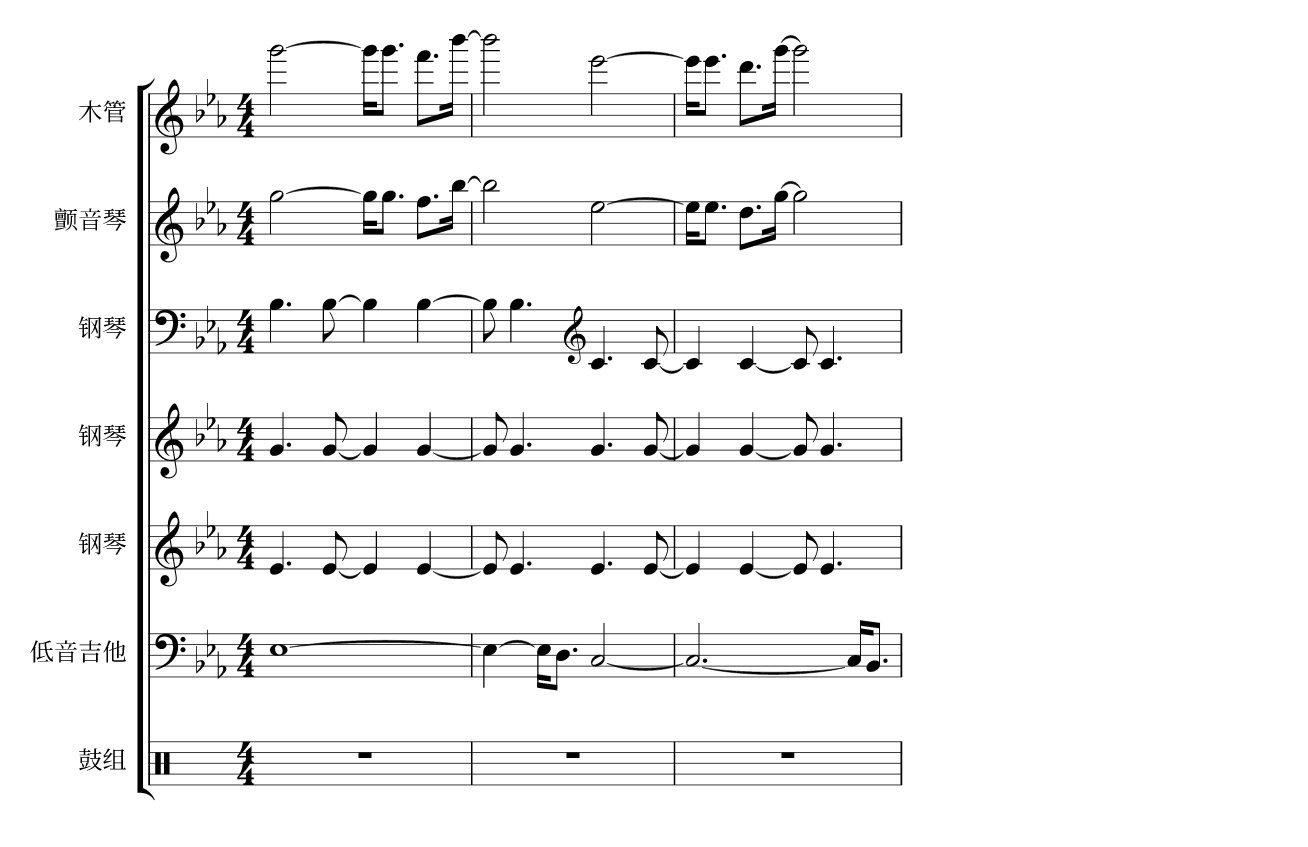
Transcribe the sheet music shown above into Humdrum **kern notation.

**kern	**kern	**kern	**kern	**kern	**kern	**kern
*part7	*part6	*part5	*part4	*part3	*part2	*part1
*staff7	*staff6	*staff5	*staff4	*staff3	*staff2	*staff1
*I"鼓组	*I"低音吉他	*I"钢琴	*I"钢琴	*I"钢琴	*I"颤音琴	*I"木管
*clefX	*clefF4	*clefG2	*clefG2	*clefF4	*clefG2	*clefG2
*	*ITrd7c12	*	*	*	*	*
*k[]	*k[b-e-a-]	*k[b-e-a-]	*k[b-e-a-]	*k[b-e-a-]	*k[b-e-a-]	*k[b-e-a-]
*M4/4	*M4/4	*M4/4	*M4/4	*M4/4	*M4/4	*M4/4
*MM120	*MM120	*MM120	*MM120	*MM120	*MM120	*MM120
=1	=1	=1	=1	=1	=1	=1
1r	[1EE-	4.e-/	4.g/	4.B-\	[2gg\	[2ggg\
.	.	[8e-/	[8g/	[8B-\	.	.
.	.	4e-/]	4g/]	4B-\]	16gg\KL]	16ggg\KL]
.	.	.	.	.	8.gg\J	8.ggg\J
.	.	[4e-/	[4g/	[4B-\	8.ff\L	8.fff\L
.	.	.	.	.	[16bb-\Jk	[16bbb-\Jk
=2	=2	=2	=2	=2	=2	=2
1r	4EE-\_	8e-/]	8g/]	8B-\]	2bb-\]	2bbb-\]
.	.	4.e-/	4.g/	4.B-\	.	.
.	16EE-\KL]	.	.	.	.	.
.	8.DD\J	.	.	.	.	.
*	*	*	*	*clefG2	*	*
.	[2CC/	4.e-/	4.g/	4.c/	[2ee-\	[2eee-\
.	.	[8e-/	[8g/	[8c/	.	.
=3	=3	=3	=3	=3	=3	=3
1r	2.CC/_	4e-/]	4g/]	4c/]	16ee-\KL]	16eee-\KL]
.	.	.	.	.	8.ee-\J	8.eee-\J
.	.	[4e-/	[4g/	[4c/	8.dd\L	8.ddd\L
.	.	.	.	.	[16gg\Jk	[16ggg\Jk
.	.	8e-/]	8g/]	8c/]	2gg\]	2ggg\]
.	.	4.e-/	4.g/	4.c/	.	.
.	16CC/KL]	.	.	.	.	.
.	8.BBB-/J	.	.	.	.	.
=	=	=	=	=	=	=
*-	*-	*-	*-	*-	*-	*-
